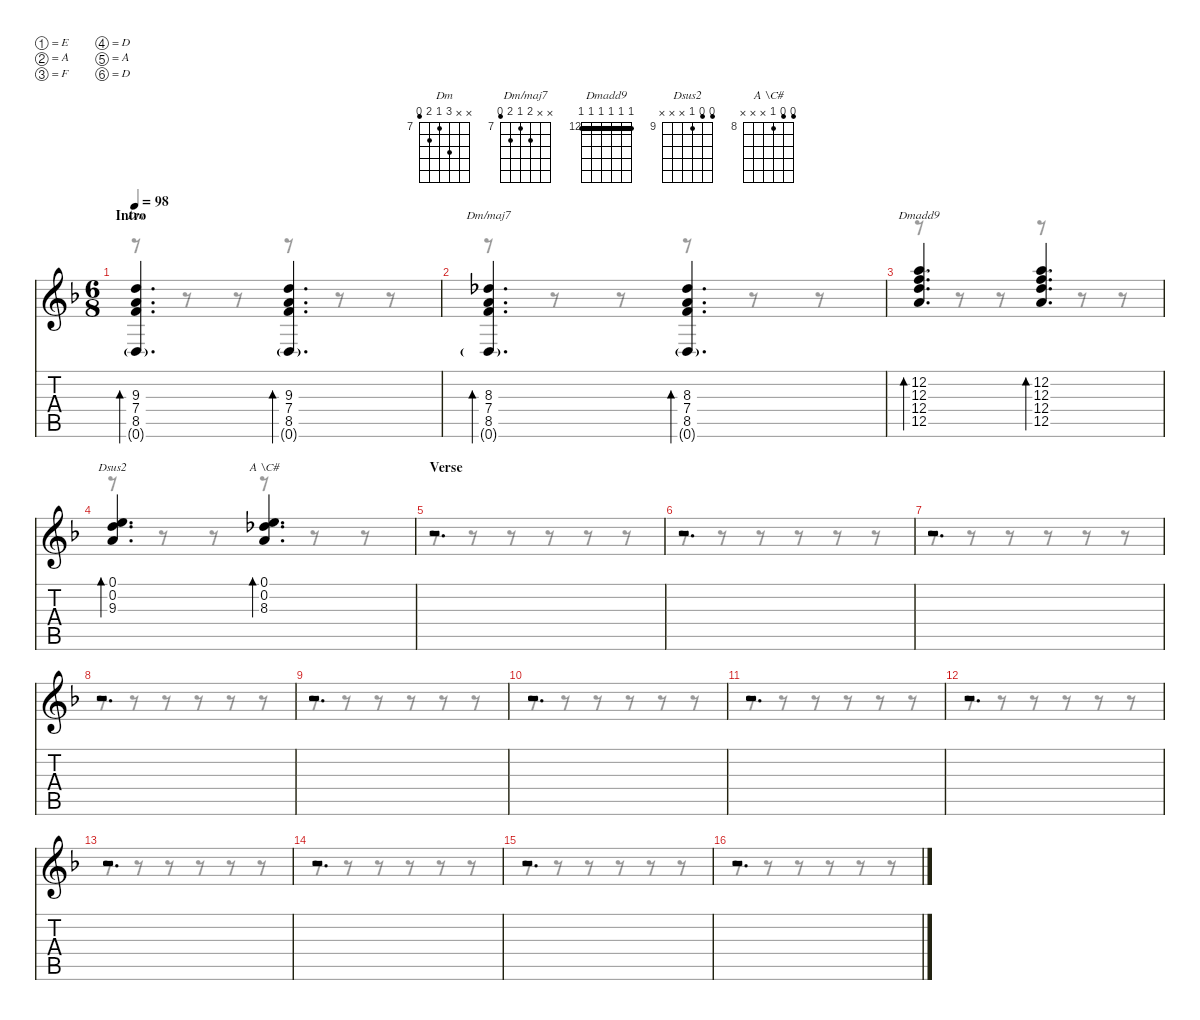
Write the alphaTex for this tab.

\defaultSystemsLayout 4
\hideDynamics
\bracketExtendMode nobrackets
\singleTrackTrackNamePolicy hidden
\multiTrackTrackNamePolicy hidden
\otherSystemsTrackNameOrientation horizontal
\track ("M. Akerfeldt (Clean)" "el.guit.") {instrument electricguitarclean}
\staff {score tabs}
\tuning (E4 A3 F3 D3 A2 D2)
\chord ("Dm" x x 9 7 8 6) {firstfret 7}
\chord ("Dm/maj7" x x 8 7 8 6) {firstfret 7}
\chord ("Dmadd9" 12 12 12 12 12 12) {firstfret 12 barre (12 12 12 12 12)}
\chord ("Dsus2" 8 8 9 x x x) {firstfret 9}
\chord ("A \\C#" 7 7 8 x x x) {firstfret 8}
\voice
\ts (6 8)
\beaming (8 3 1 1 1)
\section ("" "Intro")
\tempo 98
\clef g2
\ks dminor
(9.3{acc forcenatural} 7.4{acc forcenatural} 8.5{acc forcenatural} 0.6{g acc forcenatural}).4{d bd 120 ch "Dm" dy ff instrument electricguitarclean beam Up} (9.3{acc forcenatural} 7.4{acc forcenatural} 8.5{acc forcenatural} 0.6{g acc forcenatural}).4{d bd 30 beam Up} |
(8.3{acc b} 7.4{acc forcenatural} 8.5{acc forcenatural} 0.6{g acc forcenatural}).4{d bd 60 ch "Dm/maj7" beam Up} (8.3{acc b} 7.4{acc forcenatural} 8.5{acc forcenatural} 0.6{g acc forcenatural}).4{d bd 60 beam Up} |
(12.2{acc forcenatural} 12.3{acc forcenatural} 12.4{acc forcenatural} 12.5{acc forcenatural}).4{d bd 120 ch "Dmadd9" beam Up} (12.2{acc forcenatural} 12.3{acc forcenatural} 12.4{acc forcenatural} 12.5{acc forcenatural}).4{d bd 30 beam Up} |
(0.1{acc forcenatural} 0.2{acc forcenatural} 9.3{acc forcenatural}).4{d bd 60 ch "Dsus2" dy f beam Up} (0.1{acc forcenatural} 0.2{acc forcenatural} 8.3{acc b}).4{d bd 60 ch "A \\C#" beam Up} |
\section ("" "Verse")
r.2{d beam Up} |
r.2{d beam Up} |
r.2{d beam Up} |
r.2{d beam Up} |
r.2{d beam Up} |
r.2{d beam Up} |
r.2{d beam Up} |
r.2{d beam Up} |
r.2{d beam Up} |
r.2{d beam Up} |
r.2{d beam Up} |
r.2{d beam Up}
\voice
\clef g2
\ottava regular
\simile none
\ks dminor
r.8{dy mf beam Down} r.8{beam Down} r.8{beam Down} r.8{beam Down} r.8{beam Down} r.8{beam Down} |
r.8{beam Down} r.8{beam Down} r.8{beam Down} r.8{beam Down} r.8{beam Down} r.8{beam Down} |
r.8{beam Down} r.8{beam Down} r.8{beam Down} r.8{beam Down} r.8{beam Down} r.8{beam Down} |
r.8{beam Down} r.8{beam Down} r.8{beam Down} r.8{beam Down} r.8{beam Down} r.8{beam Down} |
r.8{beam Down} r.8{beam Down} r.8{beam Down} r.8{beam Down} r.8{beam Down} r.8{beam Down} |
r.8{beam Down} r.8{beam Down} r.8{beam Down} r.8{beam Down} r.8{beam Down} r.8{beam Down} |
r.8{beam Down} r.8{beam Down} r.8{beam Down} r.8{beam Down} r.8{beam Down} r.8{beam Down} |
r.8{beam Down} r.8{beam Down} r.8{beam Down} r.8{beam Down} r.8{beam Down} r.8{beam Down} |
r.8{beam Down} r.8{beam Down} r.8{beam Down} r.8{beam Down} r.8{beam Down} r.8{beam Down} |
r.8{beam Down} r.8{beam Down} r.8{beam Down} r.8{beam Down} r.8{beam Down} r.8{beam Down} |
r.8{beam Down} r.8{beam Down} r.8{beam Down} r.8{beam Down} r.8{beam Down} r.8{beam Down} |
r.8{beam Down} r.8{beam Down} r.8{beam Down} r.8{beam Down} r.8{beam Down} r.8{beam Down} |
r.8{beam Down} r.8{beam Down} r.8{beam Down} r.8{beam Down} r.8{beam Down} r.8{beam Down} |
r.8{beam Down} r.8{beam Down} r.8{beam Down} r.8{beam Down} r.8{beam Down} r.8{beam Down} |
r.8{beam Down} r.8{beam Down} r.8{beam Down} r.8{beam Down} r.8{beam Down} r.8{beam Down} |
r.8{beam Down} r.8{beam Down} r.8{beam Down} r.8{beam Down} r.8{beam Down} r.8{beam Down}
